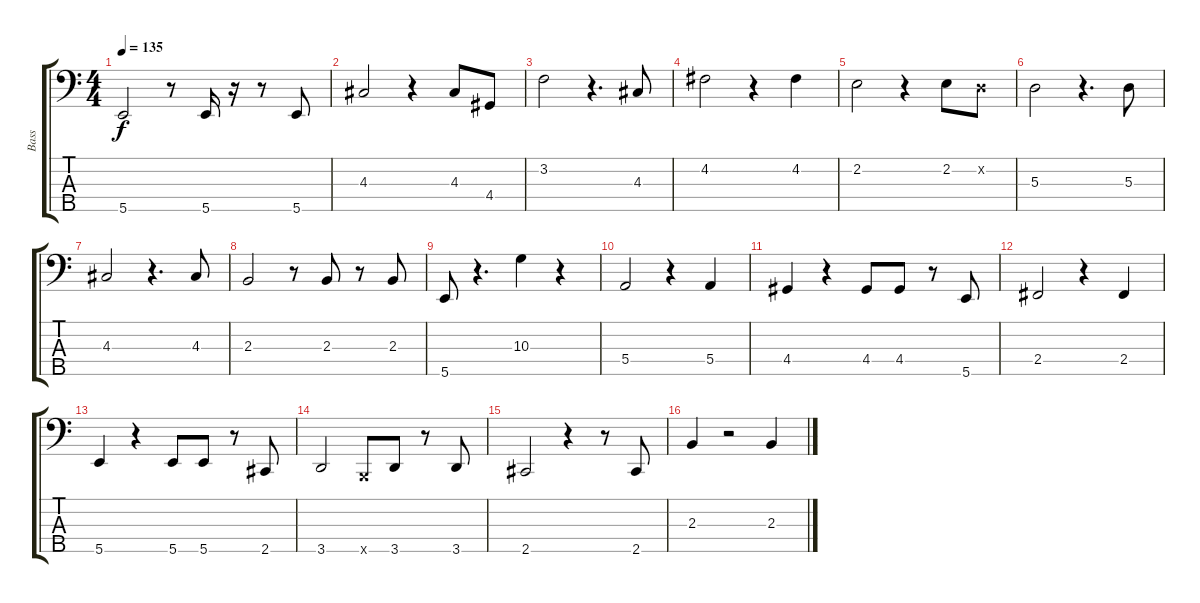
\track ("Bass" "Bass") {instrument electricbassfinger}
\staff {score tabs}
\tuning (G2 D2 A1 E1 B0) {hide}
\ts (4 4)
\tempo 135
\clef f4
\ks c
5.5.2{dy f} r.8 5.5.16 r.16 r.8 5.5.8 |
4.3.2 r.4 4.3.8 4.4.8 |
3.2.2 r.4{d} 4.3.8 |
4.2.2 r.4 4.2.4 |
2.2.2 r.4 2.2.8 0.2{x}.8 |
5.3.2 r.4{d} 5.3.8 |
4.3.2 r.4{d} 4.3.8 |
2.3.2 r.8 2.3.8 r.8 2.3.8 |
5.5.8 r.4{d} 10.3.4 r.4 |
5.4.2 r.4 5.4.4 |
4.4.4 r.4 4.4.8 4.4.8 r.8 5.5.8 |
2.4.2 r.4 2.4.4 |
5.5.4 r.4 5.5.8 5.5.8 r.8 2.5.8 |
3.5.2 0.5{x}.8 3.5.8 r.8 3.5.8 |
2.5.2 r.4 r.8 2.5.8 |
2.3.4 r.2 2.3.4
